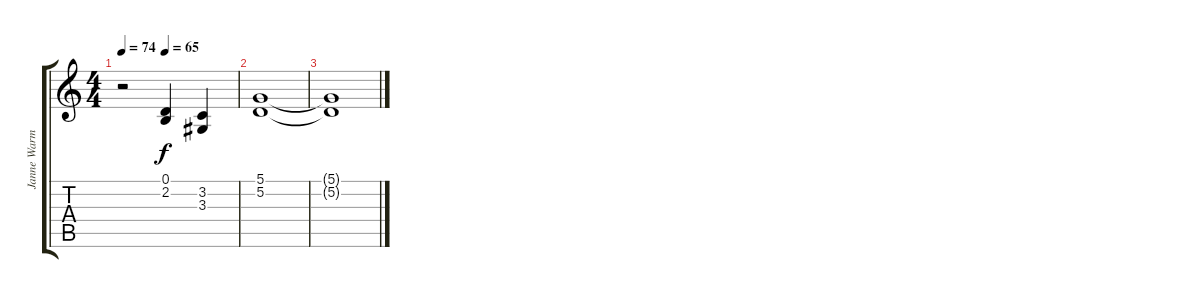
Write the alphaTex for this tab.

\track ("Janne Warman" "Janne Warm") {instrument dulcimer}
\staff {score tabs}
\tuning (D4 A3 F3 C3 G2 C2) {hide}
\ts (4 4)
\tempo 74
\tempo (65 0.375)
\clef g2
\ks c
r.2{dy f} (0.1 2.2).4 (3.2 3.3).4 |
(5.1 5.2).1 |
(5.1{t} 5.2{t}).1
